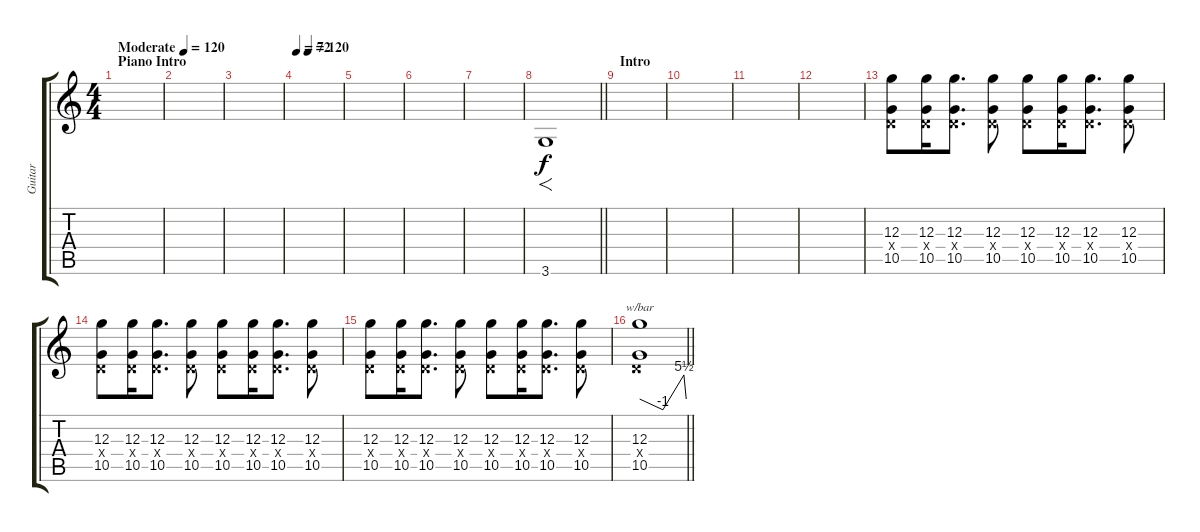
\track ("Guitar" "Guitar") {instrument distortionguitar}
\staff {score tabs}
\tuning (E4 B3 G3 D3 A2 E2) {hide}
\ts (4 4)
\section ("" "Piano Intro")
\tempo (120 "Moderate")
\clef g2
\ks c
|
|
|
\tempo 72
\tempo (120 0.25)
|
|
|
|
\barLineRight lightlight
3.6.1{f} |
\section ("" "Intro")
|
|
|
|
(12.3 0.4{x} 10.5).8{volume 9 instrument overdrivenguitar} (12.3 0.4{x} 10.5).16 (12.3 0.4{x} 10.5).8{d} (12.3 0.4{x} 10.5).8 (12.3 0.4{x} 10.5).8 (12.3 0.4{x} 10.5).16 (12.3 0.4{x} 10.5).8{d} (12.3 0.4{x} 10.5).8 |
(12.3 0.4{x} 10.5).8{volume 9 instrument overdrivenguitar} (12.3 0.4{x} 10.5).16 (12.3 0.4{x} 10.5).8{d} (12.3 0.4{x} 10.5).8 (12.3 0.4{x} 10.5).8 (12.3 0.4{x} 10.5).16 (12.3 0.4{x} 10.5).8{d} (12.3 0.4{x} 10.5).8 |
(12.3 0.4{x} 10.5).8{volume 9 instrument overdrivenguitar} (12.3 0.4{x} 10.5).16 (12.3 0.4{x} 10.5).8{d} (12.3 0.4{x} 10.5).8 (12.3 0.4{x} 10.5).8 (12.3 0.4{x} 10.5).16 (12.3 0.4{x} 10.5).8{d} (12.3 0.4{x} 10.5).8 |
\barLineRight lightlight
(12.3 0.4{x} 10.5).1{tbe (custom default 0 0 30 -4 57 22 60 0) volume 9 instrument overdrivenguitar}
